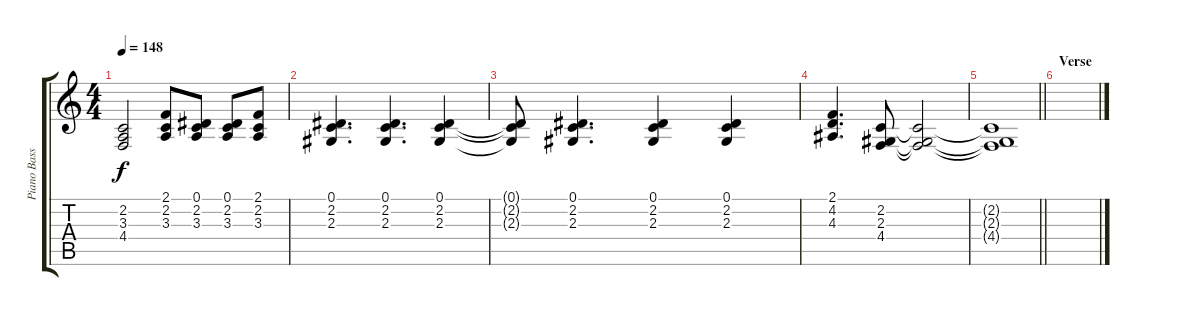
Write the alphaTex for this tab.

\track ("Piano Bass" "Piano Bass") {instrument acousticgrandpiano}
\staff {score tabs}
\tuning (Eb4 Bb3 Gb3 Db3 Ab2 Eb2) {hide}
\ts (4 4)
\tempo 148
\clef g2
\ks c
(2.2{t} 3.3{t} 4.4{t}).2{dy f} (2.1 2.2 3.3).8 (0.1 2.2 3.3).8 (0.1 2.2 3.3).8 (2.1 2.2 3.3).8 |
(0.1 2.2 2.3).4{d} (0.1 2.2 2.3).4{d} (0.1 2.2 2.3).4 |
(0.1{t} 2.2{t} 2.3{t}).8 (0.1 2.2 2.3).4{d} (0.1 2.2 2.3).4 (0.1 2.2 2.3).4 |
(2.1 4.2 4.3).4{d} (2.2 2.3 4.4).8 (2.2{t} 2.3{t} 4.4{t}).2 |
\barLineRight lightlight
(2.2{t} 2.3{t} 4.4{t}).1 |
\section ("" "Verse")
